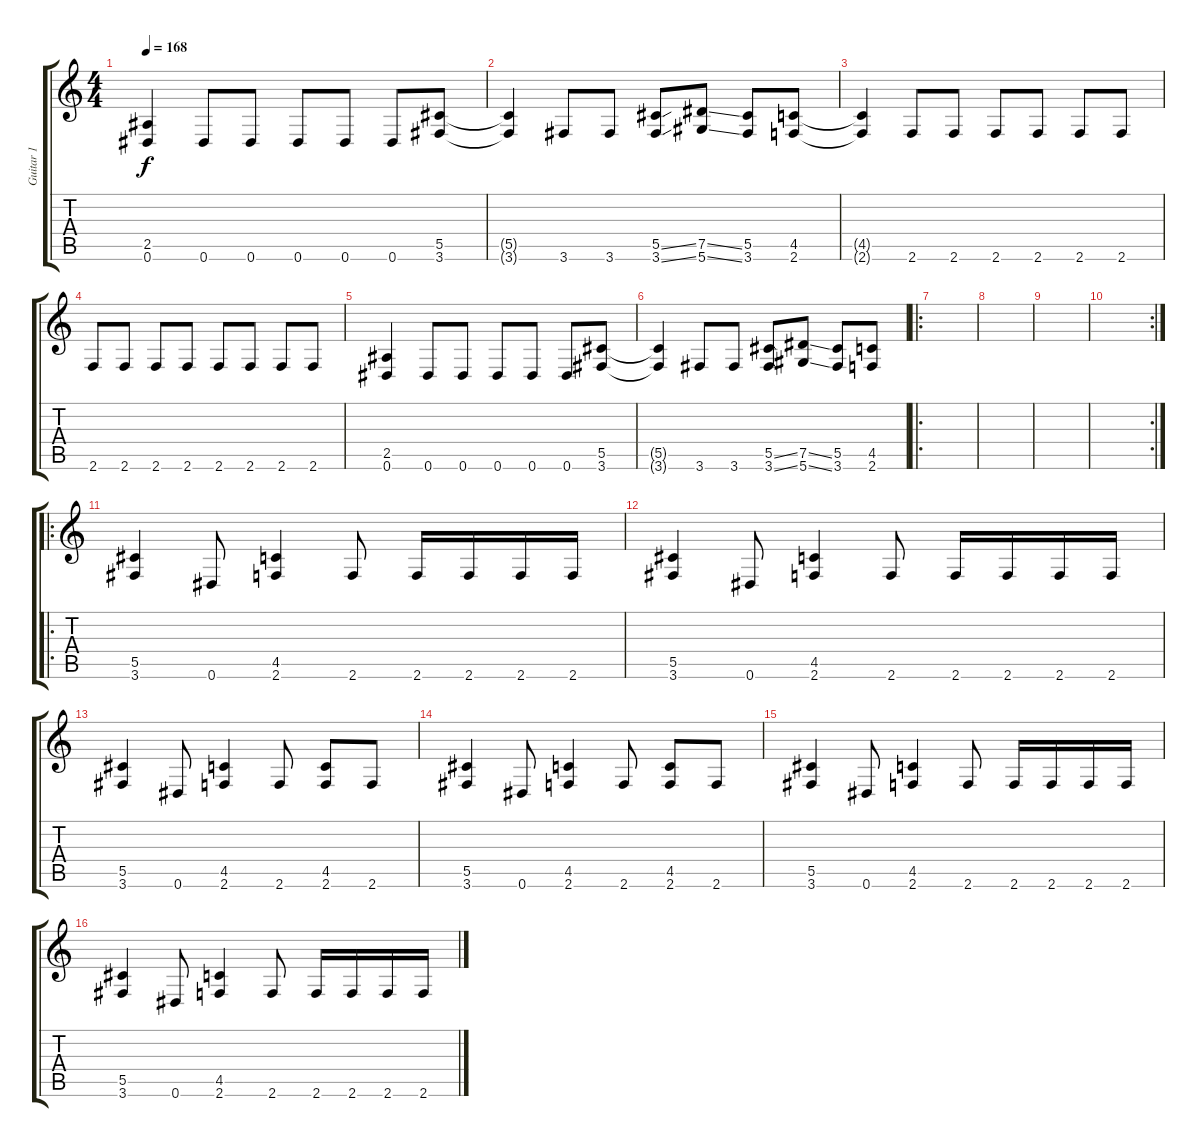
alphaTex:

\track ("Guitar 1" "Guitar 1") {instrument distortionguitar}
\staff {score tabs}
\tuning (Eb4 Bb3 Gb3 Db3 Ab2 Eb2) {hide}
\ts (4 4)
\tempo 168
\clef g2
\ks c
(2.5 0.6).4{dy f} 0.6.8 0.6.8 0.6.8 0.6.8 0.6.8 (5.5 3.6).8 |
(5.5{t} 3.6{t}).4 3.6.8 3.6.8 (5.5{ss} 3.6{ss}).8 (7.5{ss} 5.6{ss}).8 (5.5 3.6).8 (4.5 2.6).8 |
(4.5{t} 2.6{t}).4 2.6.8 2.6.8 2.6.8 2.6.8 2.6.8 2.6.8 |
2.6.8 2.6.8 2.6.8 2.6.8 2.6.8 2.6.8 2.6.8 2.6.8 |
(2.5 0.6).4 0.6.8 0.6.8 0.6.8 0.6.8 0.6.8 (5.5 3.6).8 |
(5.5{t} 3.6{t}).4 3.6.8 3.6.8 (5.5{ss} 3.6{ss}).8 (7.5{ss} 5.6{ss}).8 (5.5 3.6).8 (4.5 2.6).8 |
\ro
|
|
|
\rc 2
|
\ro
(5.5 3.6).4 0.6.8 (4.5 2.6).4 2.6.8 2.6.16 2.6.16 2.6.16 2.6.16 |
(5.5 3.6).4 0.6.8 (4.5 2.6).4 2.6.8 2.6.16 2.6.16 2.6.16 2.6.16 |
(5.5 3.6).4 0.6.8 (4.5 2.6).4 2.6.8 (4.5 2.6).8 2.6.8 |
(5.5 3.6).4 0.6.8 (4.5 2.6).4 2.6.8 (4.5 2.6).8 2.6.8 |
(5.5 3.6).4 0.6.8 (4.5 2.6).4 2.6.8 2.6.16 2.6.16 2.6.16 2.6.16 |
(5.5 3.6).4 0.6.8 (4.5 2.6).4 2.6.8 2.6.16 2.6.16 2.6.16 2.6.16
